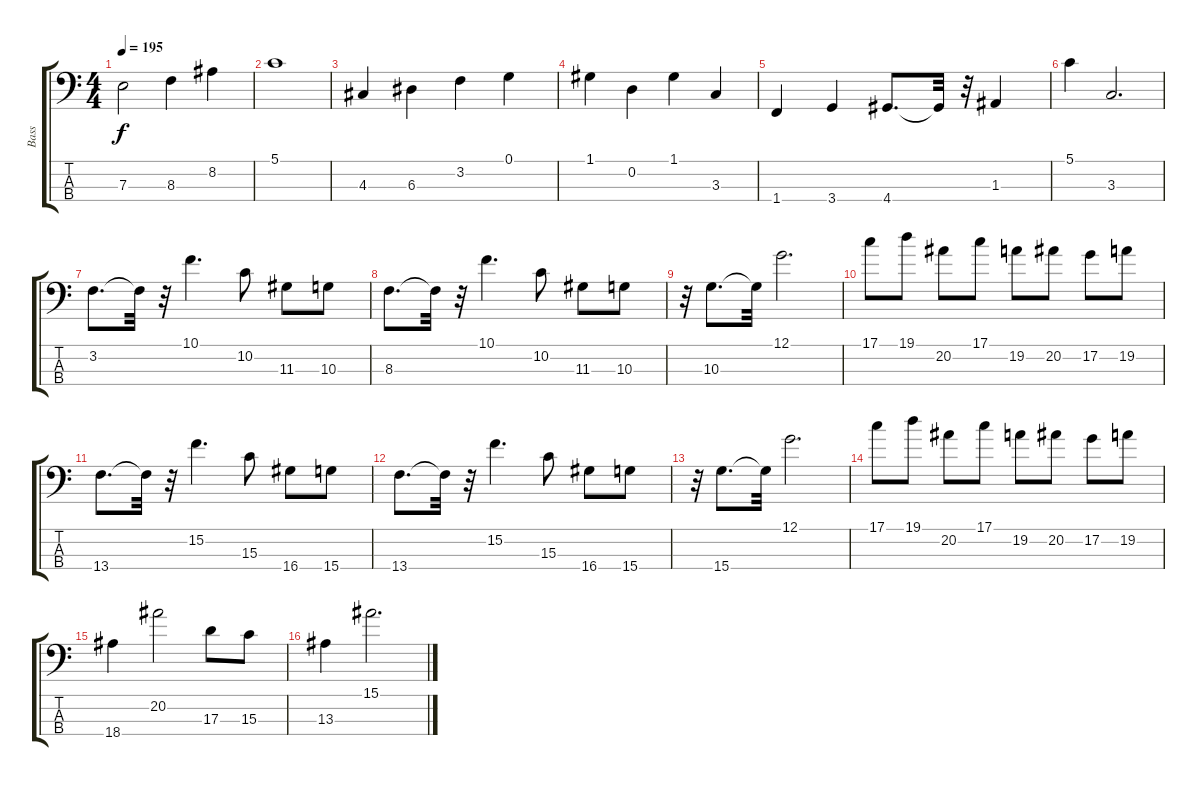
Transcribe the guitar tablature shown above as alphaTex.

\track ("Bass" "Bass") {instrument acousticbass}
\staff {score tabs}
\tuning (G2 D2 A1 E1) {hide}
\ts (4 4)
\tempo 195
\clef f4
\ks c
7.3.2{dy f} 8.3.4 8.2.4 |
5.1.1 |
4.3.4 6.3.4 3.2.4 0.1.4 |
1.1.4 0.2.4 1.1.4 3.3.4 |
1.4.4 3.4.4 4.4.8{d} 4.4{t}.32 r.32 1.3.4 |
5.1.4 3.3.2{d} |
3.2.8{d} 3.2{t}.32 r.32 10.1.4{d} 10.2.8 11.3.8 10.3.8 |
8.3.8{d} 8.3{t}.32 r.32 10.1.4{d} 10.2.8 11.3.8 10.3.8 |
r.32 10.3.8{d} 10.3{t}.32 12.1.2{d} |
17.1.8 19.1.8 20.2.8 17.1.8 19.2.8 20.2.8 17.2.8 19.2.8 |
13.4.8{d} 13.4{t}.32 r.32 15.2.4{d} 15.3.8 16.4.8 15.4.8 |
13.4.8{d} 13.4{t}.32 r.32 15.2.4{d} 15.3.8 16.4.8 15.4.8 |
r.32 15.4.8{d} 15.4{t}.32 12.1.2{d} |
17.1.8 19.1.8 20.2.8 17.1.8 19.2.8 20.2.8 17.2.8 19.2.8 |
18.4.4 20.2.2 17.3.8 15.3.8 |
13.3.4 15.1.2{d}
